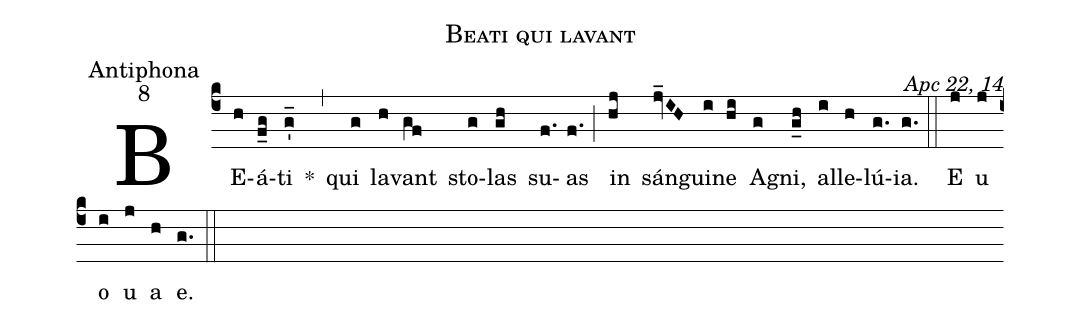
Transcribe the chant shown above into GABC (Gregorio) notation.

name:Beati qui lavant;
office-part:Antiphona;
mode:8;
commentary:Apc 22, 14;
%%
(c4)BE(h)á(f_g)ti(g_') *(,) qui(g) la(h)vant(gf) sto(g)las(gh) su(f.)as(f.) (;) in(hj) sán(jv_IH)gui(i)ne(hi) Ag(g)ni,(g_0h) al(i)le(h)lú(g.)ia.(g.) (::) E(j) u(j) o(i) u(j) a(h) e.(g.) (::)
